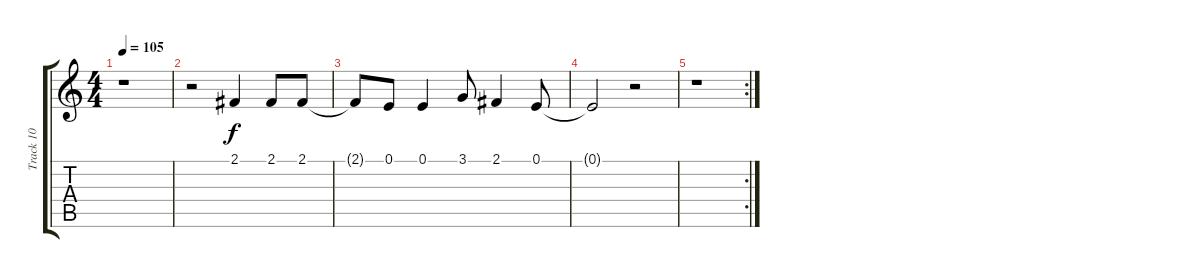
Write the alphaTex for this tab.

\track ("Track 10" "Track 10") {instrument choiraahs}
\staff {score tabs}
\tuning (E4 B3 G3 D3 A2 E2) {hide}
\ts (4 4)
\tempo 105
\clef g2
\ks c
r.1{dy f} |
r.2{volume 13} 2.1.4 2.1.8 2.1.8 |
2.1{t}.8 0.1.8 0.1.4 3.1.8 2.1.4 0.1.8 |
0.1{t}.2 r.2 |
\rc 2
r.1
